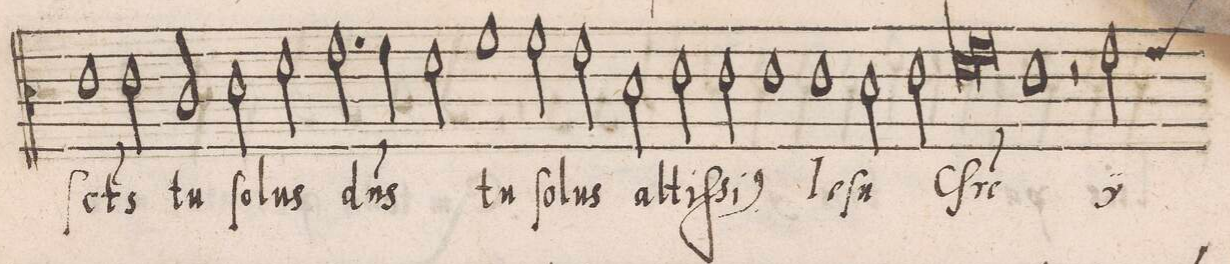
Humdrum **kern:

**kern	**text
*I"CANTVS	*
*clefC3	*
*k[]	*
*met(c|)	*
*M2/1	*
1e	ſ(an)-
=73	=73
2e\	-ct(u)s
2c/	tu
2d\	ſo-
2f\	-lus
=74	=74
2.g\	d(o-
4g\	-mi)-
2f\	-n(u)s
1a	tu
=75	=75
2a\	ſo-
2g\	-lus
2d\	al-
=76	=76
2e\	-tiſ-
2e\	-si-
1e	-(mus)
=77	=77
1e	Ie-
2d\	-ſu
2e\	.
=78	=78
*lig	*
1f	Chr(i-
1g	.
*Xlig	*
=79	=79
1e	-st)e
2r	.
*custos:g	*
*	*ij
2g\	Ie-
=80	=80
*-	*-
